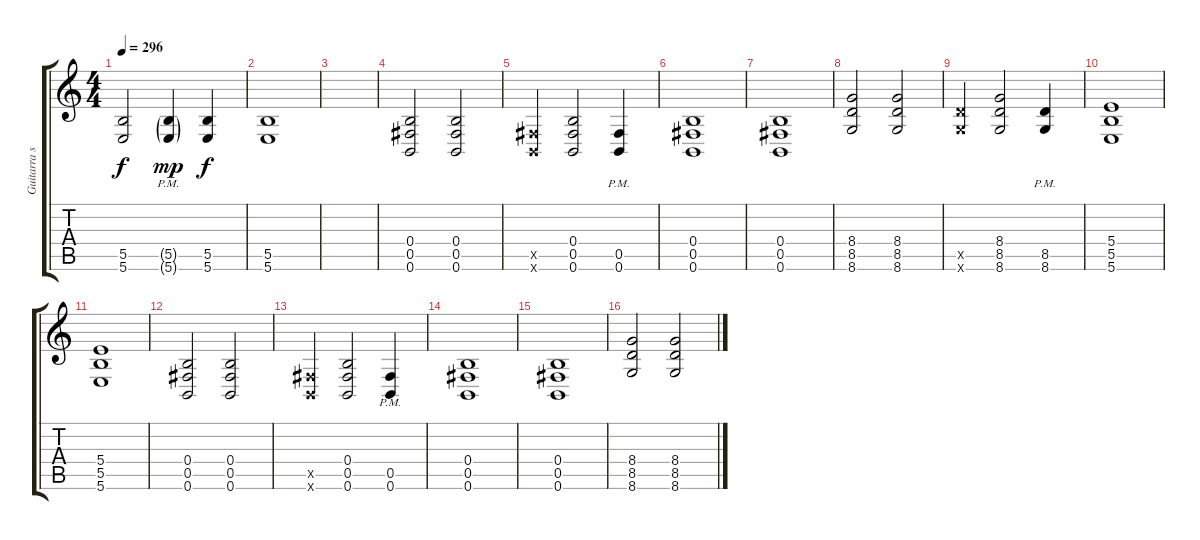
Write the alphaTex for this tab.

\track ("Guitarra solo" "Guitarra s") {instrument distortionguitar}
\staff {score tabs}
\tuning (Db4 Ab3 E3 B2 Gb2 B1) {hide}
\ts (4 4)
\tempo 296
\clef g2
\ks c
(5.5 5.6).2{dy f} (5.5{g pm} 5.6{g pm}).4{dy mp} (5.5 5.6).4{dy f} |
(5.5 5.6).1 |
|
(0.4 0.5 0.6).2 (0.4 0.5 0.6).2 |
(0.5{x} 0.6{x}).4 (0.4 0.5 0.6).2 (0.5{pm} 0.6{pm}).4 |
(0.4 0.5 0.6).1 |
(0.4 0.5 0.6).1 |
(8.4 8.5 8.6).2 (8.4 8.5 8.6).2 |
(8.5{x} 8.6{x}).4 (8.4 8.5 8.6).2 (8.5{pm} 8.6{pm}).4 |
(5.4 5.5 5.6).1 |
(5.4 5.5 5.6).1 |
(0.4 0.5 0.6).2 (0.4 0.5 0.6).2 |
(0.5{x} 0.6{x}).4 (0.4 0.5 0.6).2 (0.5{pm} 0.6{pm}).4 |
(0.4 0.5 0.6).1 |
(0.4 0.5 0.6).1 |
(8.4 8.5 8.6).2 (8.4 8.5 8.6).2
